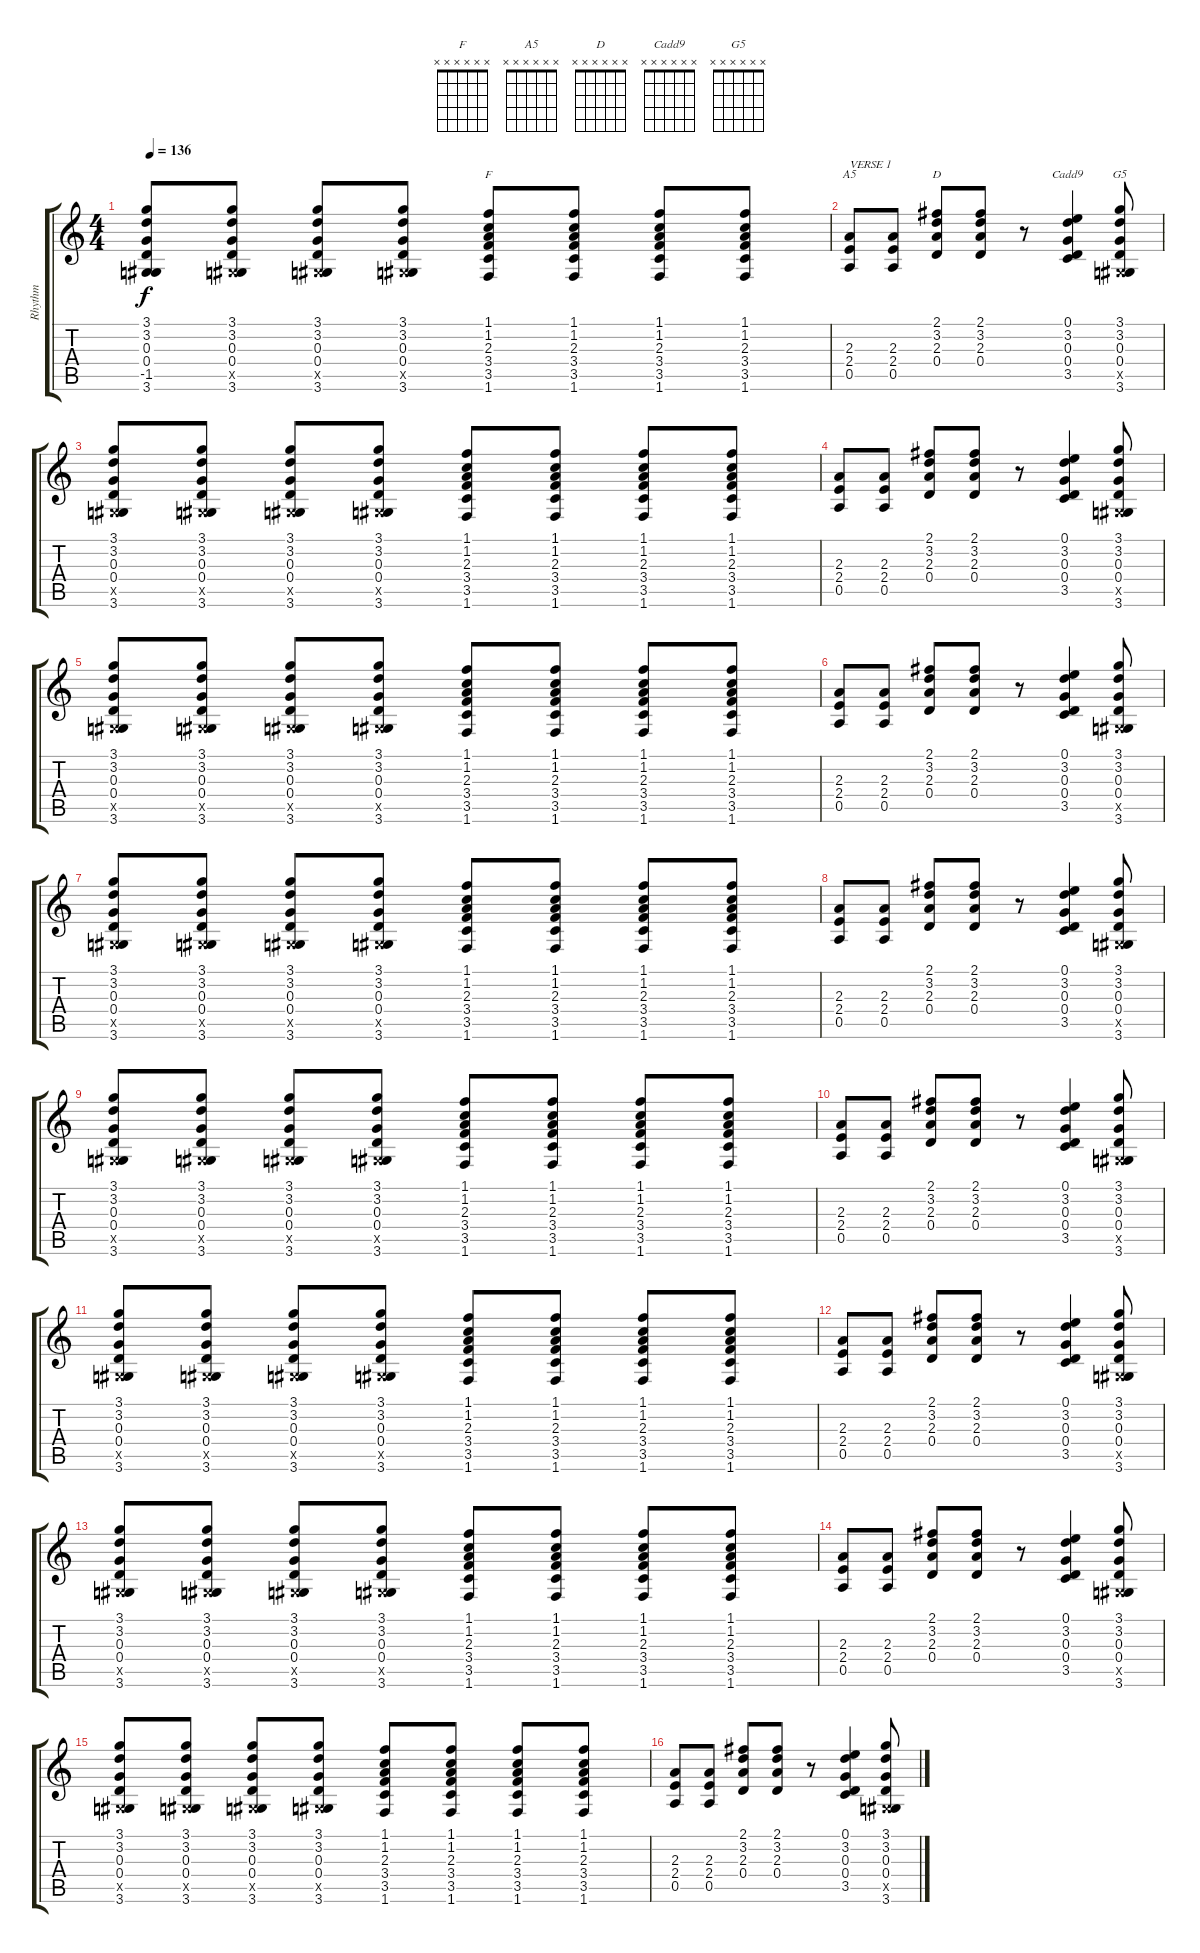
\track ("Rhythm" "Rhythm") {instrument distortionguitar}
\staff {score tabs}
\tuning (E4 B3 G3 D3 A2 E2) {hide}
\chord ("F" x x x x x x) {firstfret 0}
\chord ("A5" x x x x x x) {firstfret 0}
\chord ("D" x x x x x x) {firstfret 0}
\chord ("Cadd9" x x x x x x) {firstfret 0}
\chord ("G5" x x x x x x) {firstfret 0}
\ts (4 4)
\tempo 136
\clef g2
\ks c
(3.1{t} 3.2{t} 0.3{t} 0.4{t} -1.5{t} 3.6{t}).8{dy f} (3.1 3.2 0.3 0.4 -1.5{x} 3.6).8 (3.1 3.2 0.3 0.4 -1.5{x} 3.6).8 (3.1 3.2 0.3 0.4 -1.5{x} 3.6).8 (1.1 1.2 2.3 3.4 3.5 1.6).8{ch "F"} (1.1 1.2 2.3 3.4 3.5 1.6).8 (1.1 1.2 2.3 3.4 3.5 1.6).8 (1.1 1.2 2.3 3.4 3.5 1.6).8 |
(2.3 2.4 0.5).8{ch "A5" txt "VERSE 1"} (2.3 2.4 0.5).8 (2.1 3.2 2.3 0.4).8{ch "D"} (2.1 3.2 2.3 0.4).8 r.8 (0.1 3.2 0.3 0.4 3.5).4{ch "Cadd9"} (3.1 3.2 0.3 0.4 -1.5{x} 3.6).8{ch "G5"} |
(3.1 3.2 0.3 0.4 -1.5{x} 3.6).8 (3.1 3.2 0.3 0.4 -1.5{x} 3.6).8 (3.1 3.2 0.3 0.4 -1.5{x} 3.6).8 (3.1 3.2 0.3 0.4 -1.5{x} 3.6).8 (1.1 1.2 2.3 3.4 3.5 1.6).8 (1.1 1.2 2.3 3.4 3.5 1.6).8 (1.1 1.2 2.3 3.4 3.5 1.6).8 (1.1 1.2 2.3 3.4 3.5 1.6).8 |
(2.3 2.4 0.5).8 (2.3 2.4 0.5).8 (2.1 3.2 2.3 0.4).8 (2.1 3.2 2.3 0.4).8 r.8 (0.1 3.2 0.3 0.4 3.5).4 (3.1 3.2 0.3 0.4 -1.5{x} 3.6).8 |
(3.1 3.2 0.3 0.4 -1.5{x} 3.6).8 (3.1 3.2 0.3 0.4 -1.5{x} 3.6).8 (3.1 3.2 0.3 0.4 -1.5{x} 3.6).8 (3.1 3.2 0.3 0.4 -1.5{x} 3.6).8 (1.1 1.2 2.3 3.4 3.5 1.6).8 (1.1 1.2 2.3 3.4 3.5 1.6).8 (1.1 1.2 2.3 3.4 3.5 1.6).8 (1.1 1.2 2.3 3.4 3.5 1.6).8 |
(2.3 2.4 0.5).8 (2.3 2.4 0.5).8 (2.1 3.2 2.3 0.4).8 (2.1 3.2 2.3 0.4).8 r.8 (0.1 3.2 0.3 0.4 3.5).4 (3.1 3.2 0.3 0.4 -1.5{x} 3.6).8 |
(3.1 3.2 0.3 0.4 -1.5{x} 3.6).8 (3.1 3.2 0.3 0.4 -1.5{x} 3.6).8 (3.1 3.2 0.3 0.4 -1.5{x} 3.6).8 (3.1 3.2 0.3 0.4 -1.5{x} 3.6).8 (1.1 1.2 2.3 3.4 3.5 1.6).8 (1.1 1.2 2.3 3.4 3.5 1.6).8 (1.1 1.2 2.3 3.4 3.5 1.6).8 (1.1 1.2 2.3 3.4 3.5 1.6).8 |
(2.3 2.4 0.5).8 (2.3 2.4 0.5).8 (2.1 3.2 2.3 0.4).8 (2.1 3.2 2.3 0.4).8 r.8 (0.1 3.2 0.3 0.4 3.5).4 (3.1 3.2 0.3 0.4 -1.5{x} 3.6).8 |
(3.1 3.2 0.3 0.4 -1.5{x} 3.6).8 (3.1 3.2 0.3 0.4 -1.5{x} 3.6).8 (3.1 3.2 0.3 0.4 -1.5{x} 3.6).8 (3.1 3.2 0.3 0.4 -1.5{x} 3.6).8 (1.1 1.2 2.3 3.4 3.5 1.6).8 (1.1 1.2 2.3 3.4 3.5 1.6).8 (1.1 1.2 2.3 3.4 3.5 1.6).8 (1.1 1.2 2.3 3.4 3.5 1.6).8 |
(2.3 2.4 0.5).8 (2.3 2.4 0.5).8 (2.1 3.2 2.3 0.4).8 (2.1 3.2 2.3 0.4).8 r.8 (0.1 3.2 0.3 0.4 3.5).4 (3.1 3.2 0.3 0.4 -1.5{x} 3.6).8 |
(3.1 3.2 0.3 0.4 -1.5{x} 3.6).8 (3.1 3.2 0.3 0.4 -1.5{x} 3.6).8 (3.1 3.2 0.3 0.4 -1.5{x} 3.6).8 (3.1 3.2 0.3 0.4 -1.5{x} 3.6).8 (1.1 1.2 2.3 3.4 3.5 1.6).8 (1.1 1.2 2.3 3.4 3.5 1.6).8 (1.1 1.2 2.3 3.4 3.5 1.6).8 (1.1 1.2 2.3 3.4 3.5 1.6).8 |
(2.3 2.4 0.5).8 (2.3 2.4 0.5).8 (2.1 3.2 2.3 0.4).8 (2.1 3.2 2.3 0.4).8 r.8 (0.1 3.2 0.3 0.4 3.5).4 (3.1 3.2 0.3 0.4 -1.5{x} 3.6).8 |
(3.1 3.2 0.3 0.4 -1.5{x} 3.6).8 (3.1 3.2 0.3 0.4 -1.5{x} 3.6).8 (3.1 3.2 0.3 0.4 -1.5{x} 3.6).8 (3.1 3.2 0.3 0.4 -1.5{x} 3.6).8 (1.1 1.2 2.3 3.4 3.5 1.6).8 (1.1 1.2 2.3 3.4 3.5 1.6).8 (1.1 1.2 2.3 3.4 3.5 1.6).8 (1.1 1.2 2.3 3.4 3.5 1.6).8 |
(2.3 2.4 0.5).8 (2.3 2.4 0.5).8 (2.1 3.2 2.3 0.4).8 (2.1 3.2 2.3 0.4).8 r.8 (0.1 3.2 0.3 0.4 3.5).4 (3.1 3.2 0.3 0.4 -1.5{x} 3.6).8 |
(3.1 3.2 0.3 0.4 -1.5{x} 3.6).8 (3.1 3.2 0.3 0.4 -1.5{x} 3.6).8 (3.1 3.2 0.3 0.4 -1.5{x} 3.6).8 (3.1 3.2 0.3 0.4 -1.5{x} 3.6).8 (1.1 1.2 2.3 3.4 3.5 1.6).8 (1.1 1.2 2.3 3.4 3.5 1.6).8 (1.1 1.2 2.3 3.4 3.5 1.6).8 (1.1 1.2 2.3 3.4 3.5 1.6).8 |
(2.3 2.4 0.5).8 (2.3 2.4 0.5).8 (2.1 3.2 2.3 0.4).8 (2.1 3.2 2.3 0.4).8 r.8 (0.1 3.2 0.3 0.4 3.5).4 (3.1 3.2 0.3 0.4 -1.5{x} 3.6).8
